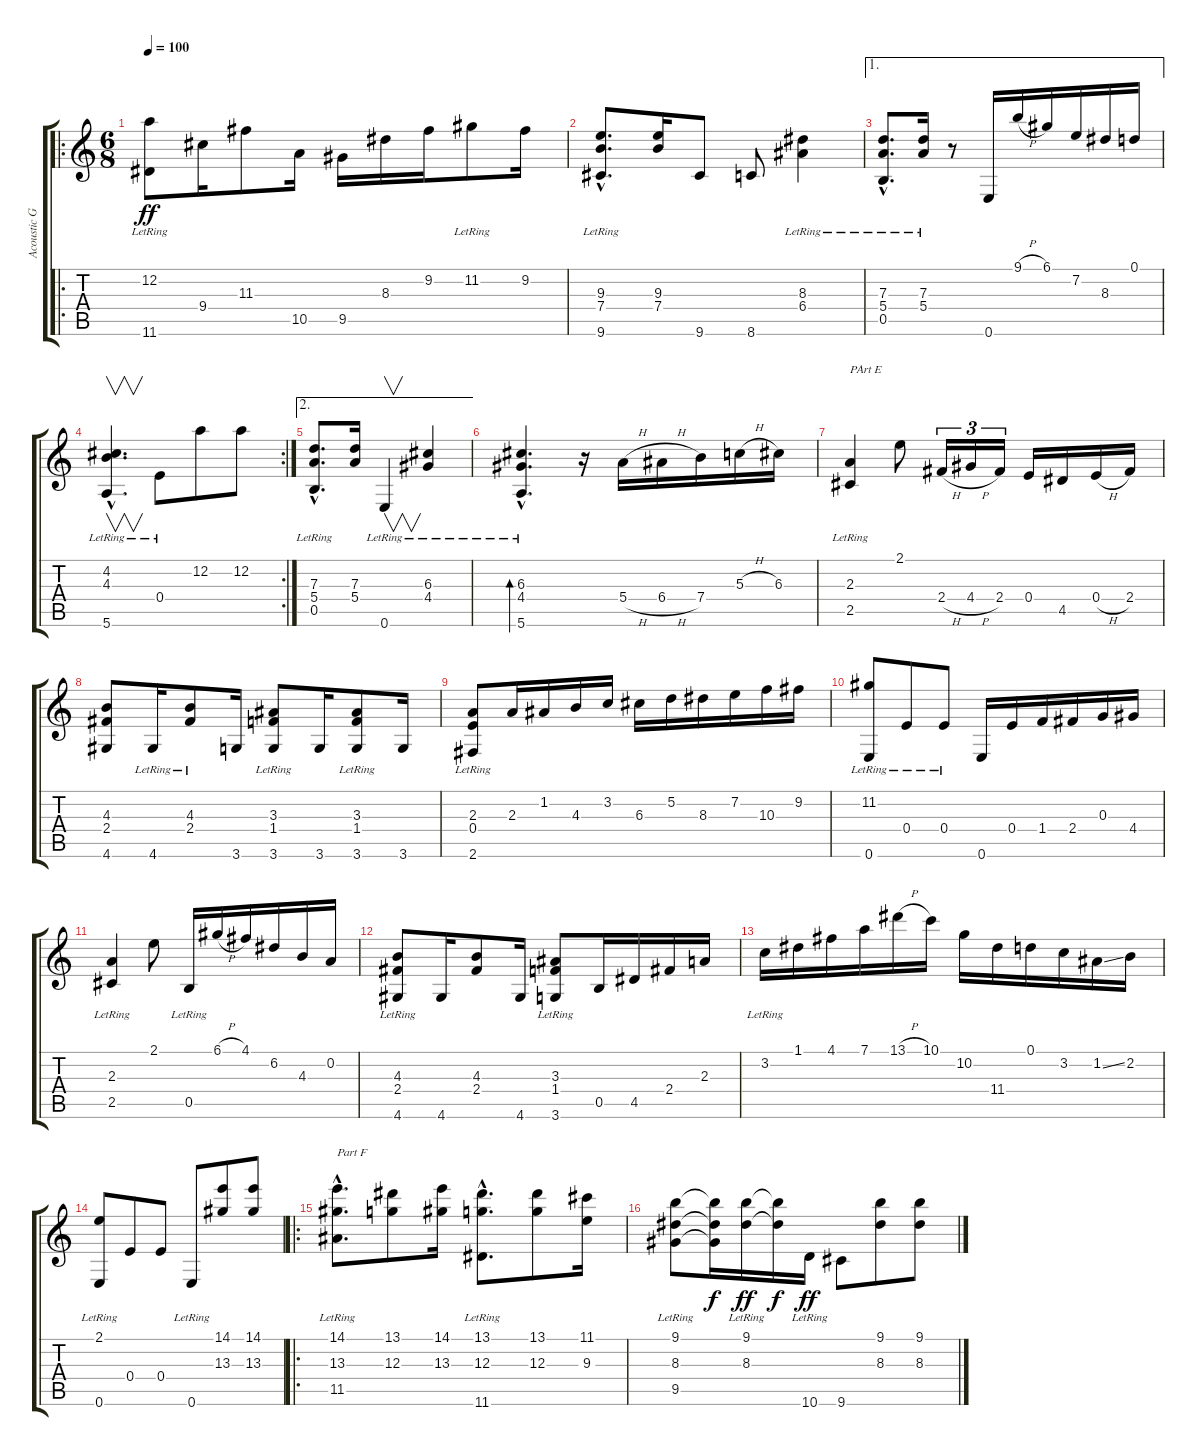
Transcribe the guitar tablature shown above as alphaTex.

\track ("Acoustic Guitar" "Acoustic G") {instrument electricbasspick}
\staff {score tabs}
\tuning (D4 A3 G3 E3 B2 E2) {hide}
\ro
\ts (6 8)
\tempo 100
\clef g2
\ks c
(12.2{lr} 11.6{lr}).8{dy ff} 9.4.16 11.3.8 10.5.16 9.5.16 8.3.16 9.2.16 11.2{lr}.8 9.2.16 |
(9.3{hac lr} 7.4{hac lr} 9.6{hac lr}).8{d} (9.3 7.4).16 9.6.8 8.6.8 (8.3{lr} 6.4{lr}).4 |
\ae 1
(7.3{hac} 5.4{hac} 0.5{hac lr}).8{d} (7.3{lr} 5.4{lr}).16 r.8 0.6.16 9.1{h}.16 6.1.16 7.2.16 8.3.16 0.1.16 |
\rc 2
(4.2{hac lr} 4.3{hac lr} 5.6{hac lr}).4{v d} 0.4{lr}.8 12.2.8 12.2.8 |
\ae 2
(7.3{hac} 5.4{hac} 0.5{hac lr}).8{d} (7.3 5.4).16 0.6{lr}.4{v} (6.3 4.4{lr}).4 |
(6.3{hac} 4.4{hac} 5.6{hac lr}).4{d bd 240} r.16 5.4{h}.16 6.4{h}.16 7.4.16 5.3{h}.16 6.3.16 |
(2.3{lr} 2.5{lr}).4{txt "PArt E"} 2.1.8 2.4{h}.16{tu (3 2)} 4.4{h}.16{tu (3 2)} 2.4.16{tu (3 2)} 0.4.16 4.5.16 0.4{h}.16 2.4.16 |
(4.3 2.4 4.6).8 4.6{lr}.16 (4.3 2.4{lr}).8 3.6.16 (3.3 1.4 3.6{lr}).8 3.6.16 (3.3 1.4{lr} 3.6{lr}).8 3.6.16 |
(2.3 0.4 2.6{lr}).8 2.3.16 1.2.16 4.3.16 3.2.16 6.3.16 5.2.16 8.3.16 7.2.16 10.3.16 9.2.16 |
(11.2 0.6{lr}).8 0.4{lr}.8 0.4{lr}.8 0.6.16 0.4.16 1.4.16 2.4.16 0.3.16 4.4.16 |
(2.3 2.5{lr}).4 2.1.8 0.5{lr}.16 6.1{h}.16 4.1.16 6.2.16 4.3.16 0.2.16 |
(4.3 2.4 4.6{lr}).8 4.6.16 (4.3 2.4).8 4.6.16 (3.3 1.4{lr} 3.6{lr}).8 0.5.16 4.5.16 2.4.16 2.3.16 |
3.2{lr}.16 1.1.16 4.1.16 7.1.16 13.1{h}.16 10.1.16 10.2.16 11.4.16 0.1.16 3.2.16 1.2{ss}.16 2.2.16 |
(2.1 0.6{lr}).8 0.4.8 0.4.8 0.6{lr}.8 (14.1 13.3).8 (14.1 13.3).8 |
\ro
(14.1{hac} 13.3{hac} 11.5{hac lr}).8{d txt "Part F"} (13.1 12.3).8 (14.1 13.3).16 (13.1{hac} 12.3{hac} 11.6{hac lr}).8{d} (13.1 12.3).8 (11.1 9.3).16 |
(9.1 8.3 9.5{lr}).8 (9.1{t} 8.3{t} 9.5{t}).16{dy f} (9.1 8.3{lr}).16{dy ff} (9.1{t} 8.3{t}).16{dy f} 10.6{lr}.16{dy ff} 9.6.8 (9.1 8.3).8 (9.1 8.3).8
